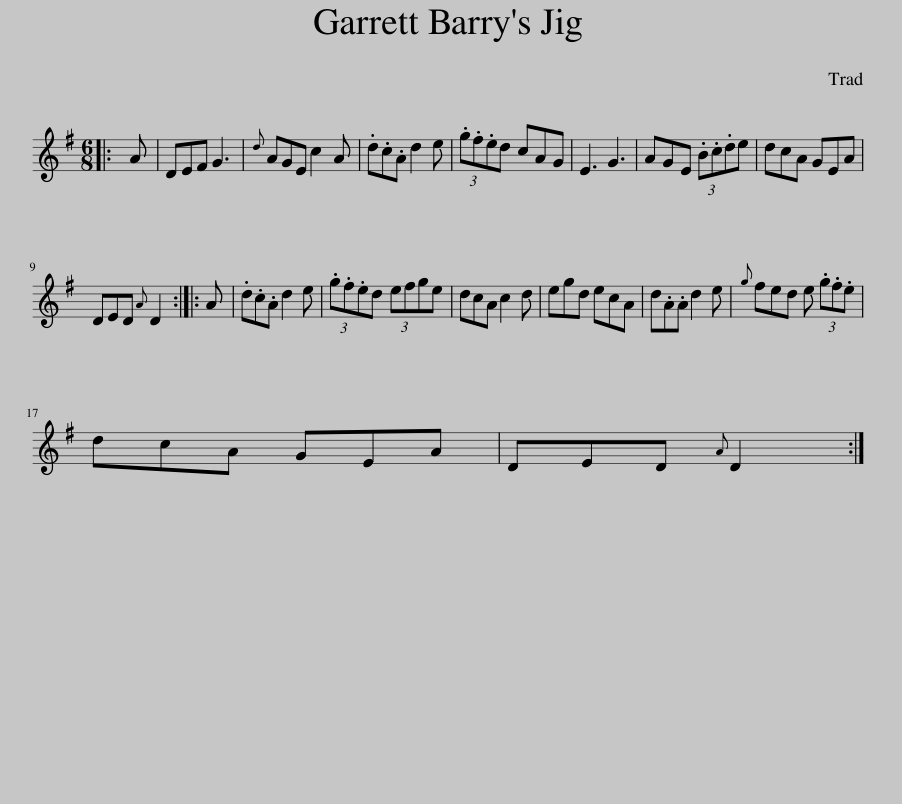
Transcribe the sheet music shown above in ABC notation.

X:1
L:1/8
M:6/8
I:linebreak $
K:G
V:1 treble
V:1
|: A | DEF G3 |{d} AGE c2 A | .d.c.A d2 e | (3.g.f.ed cAG | %5
 E3 G3 | AGE (3.B.c.de | dcA GEA |$ DED{A} D2 :: A | %10
 .d.c.A d2 e | (3.g.f.ed (3efge | dcA c2 d | egd ecA | d.A.A d2 e | %15
{g} fed e (3.g.f.e |$ dcA GEA | DED{A} D2 :| %18
